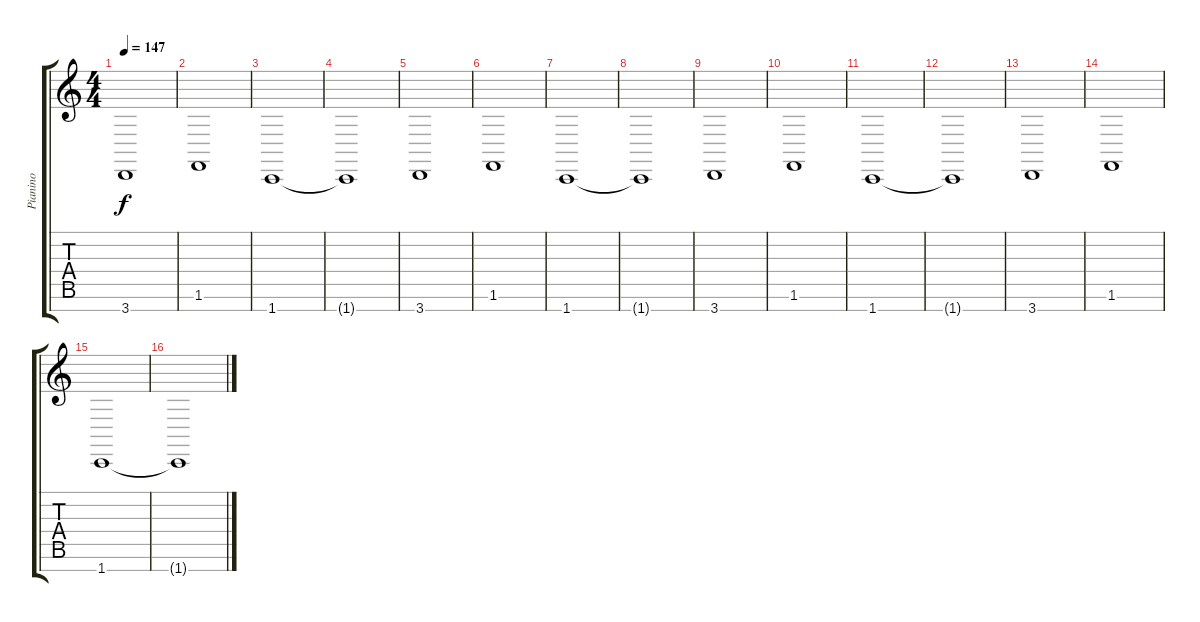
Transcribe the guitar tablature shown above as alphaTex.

\track ("Pianino" "Pianino") {instrument electricgrandpiano}
\staff {score tabs}
\tuning (E4 B3 G3 D3 A2 E2 B1) {hide}
\ts (4 4)
\tempo 147
\clef g2
\ks c
3.7.1{dy f} |
1.6.1 |
1.7.1 |
1.7{t}.1 |
3.7.1{volume 10} |
1.6.1 |
1.7.1 |
1.7{t}.1 |
3.7.1 |
1.6.1 |
1.7.1 |
1.7{t}.1 |
3.7.1 |
1.6.1 |
1.7.1 |
1.7{t}.1
